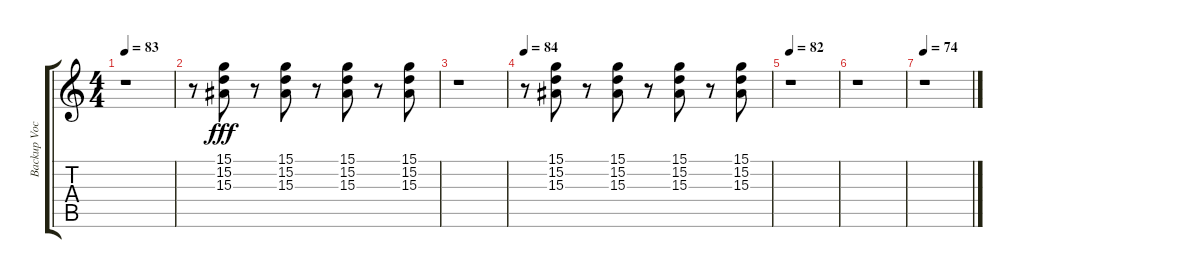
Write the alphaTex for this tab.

\track ("Backup Vocals 3" "Backup Voc") {instrument voiceoohs}
\staff {score tabs}
\tuning (E4 B3 G3 D3 A2 E2) {hide}
\ts (4 4)
\tempo 83
\clef g2
\ks c
r.1{dy fff} |
r.8 (15.1 15.2 15.3).8 r.8 (15.1 15.2 15.3).8 r.8 (15.1 15.2 15.3).8 r.8 (15.1 15.2 15.3).8 |
r.1 |
\tempo 84
r.8 (15.1 15.2 15.3).8 r.8 (15.1 15.2 15.3).8 r.8 (15.1 15.2 15.3).8 r.8 (15.1 15.2 15.3).8 |
\tempo 82
r.1 |
r.1 |
\tempo 74
r.1
